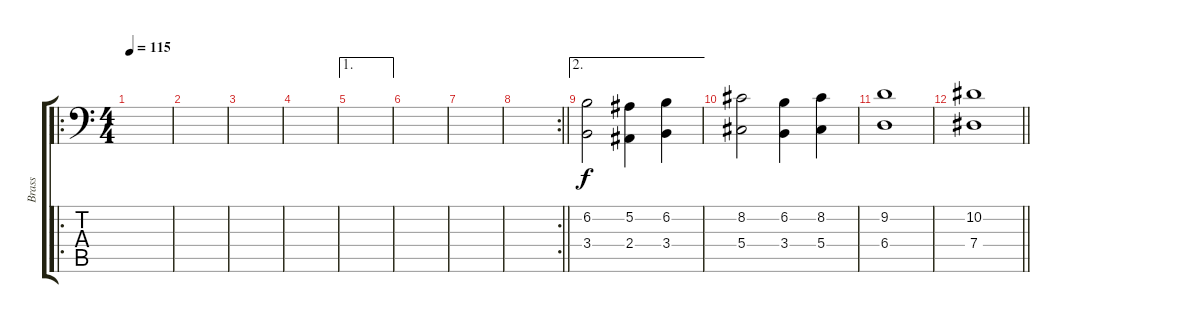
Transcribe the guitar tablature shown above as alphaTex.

\track ("Brass" "Brass") {instrument tuba}
\staff {score tabs}
\tuning (Bb3 F3 Db3 Ab2 Eb2 Bb1) {hide}
\ro
\ts (4 4)
\tempo 115
\clef f4
\ks c
|
|
|
|
\ae 1
|
|
|
\rc 2
\barLineRight lightlight
|
\ae 2
(6.2 3.4).2 (5.2 2.4).4 (6.2 3.4).4 |
(8.2 5.4).2 (6.2 3.4).4 (8.2 5.4).4 |
(9.2 6.4).1 |
\barLineRight lightlight
(10.2 7.4).1
